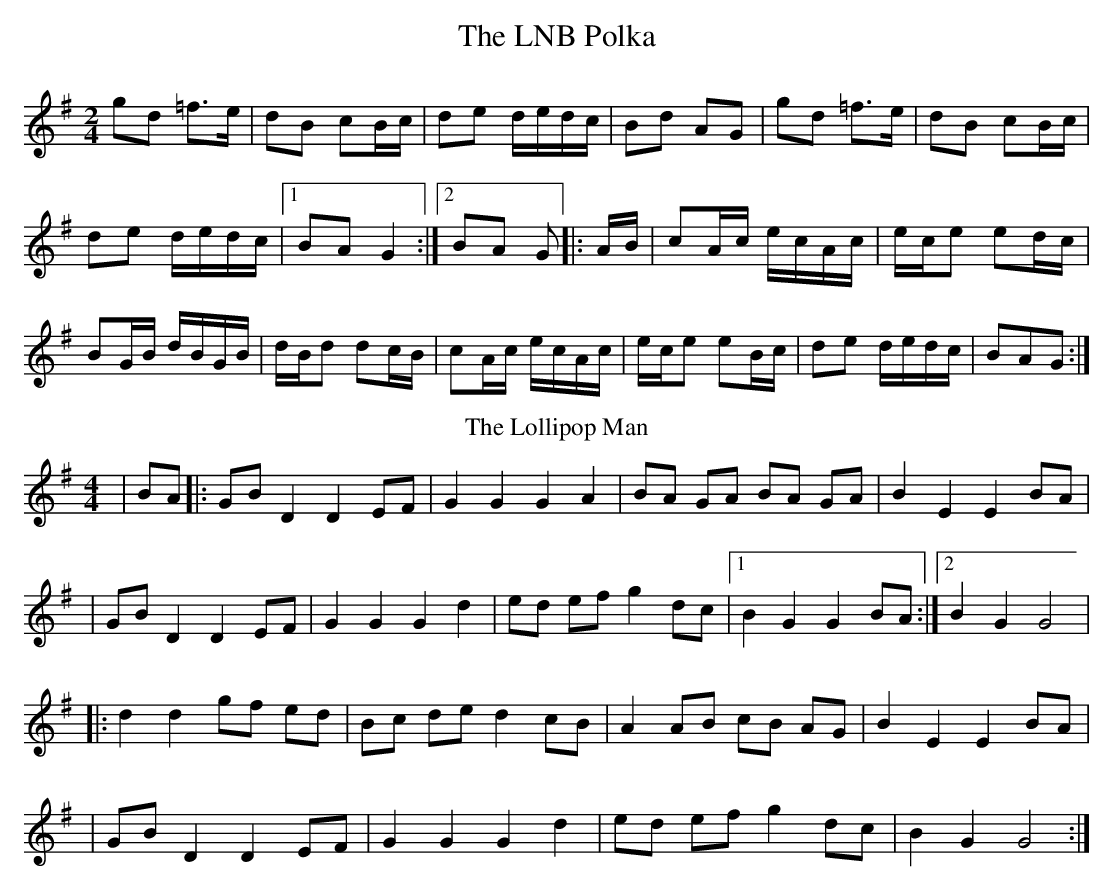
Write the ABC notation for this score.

X:1
T:LNB Polka, The
M:2/4
L:1/8
K:G
gd =f>e | dB cB/c/ | de d/e/d/c/ | Bd AG | gd =f>e | dB cB/c/ |
de d/e/d/c/ |1 BA G2 :|2 BA G |:[L:1/16] AB | c2Ac ecAc | ece2 e2dc |
B2GB dBGB | dBd2 d2cB | c2Ac ecAc | ece2 e2Bc | d2e2 dedc | B2A2G2 :|165
T:Lollipop Man, The
M:4/4
L:1/8
O:English
K:G
| BA |: GB D2 D2 EF | G2 G2 G2 A2 | BA GA BA GA | B2E2E2 BA |
|GB D2 D2 EF | G2 G2 G2 d2 | ed ef g2 dc |1 B2G2G2 BA:|2 B2G2G4|
|: d2d2 gf ed | Bc de d2 cB | A2 AB cB AG | B2E2E2 BA |
|GB D2 D2 EF | G2 G2 G2 d2 | ed ef g2 dc | B2G2 G4 :|
